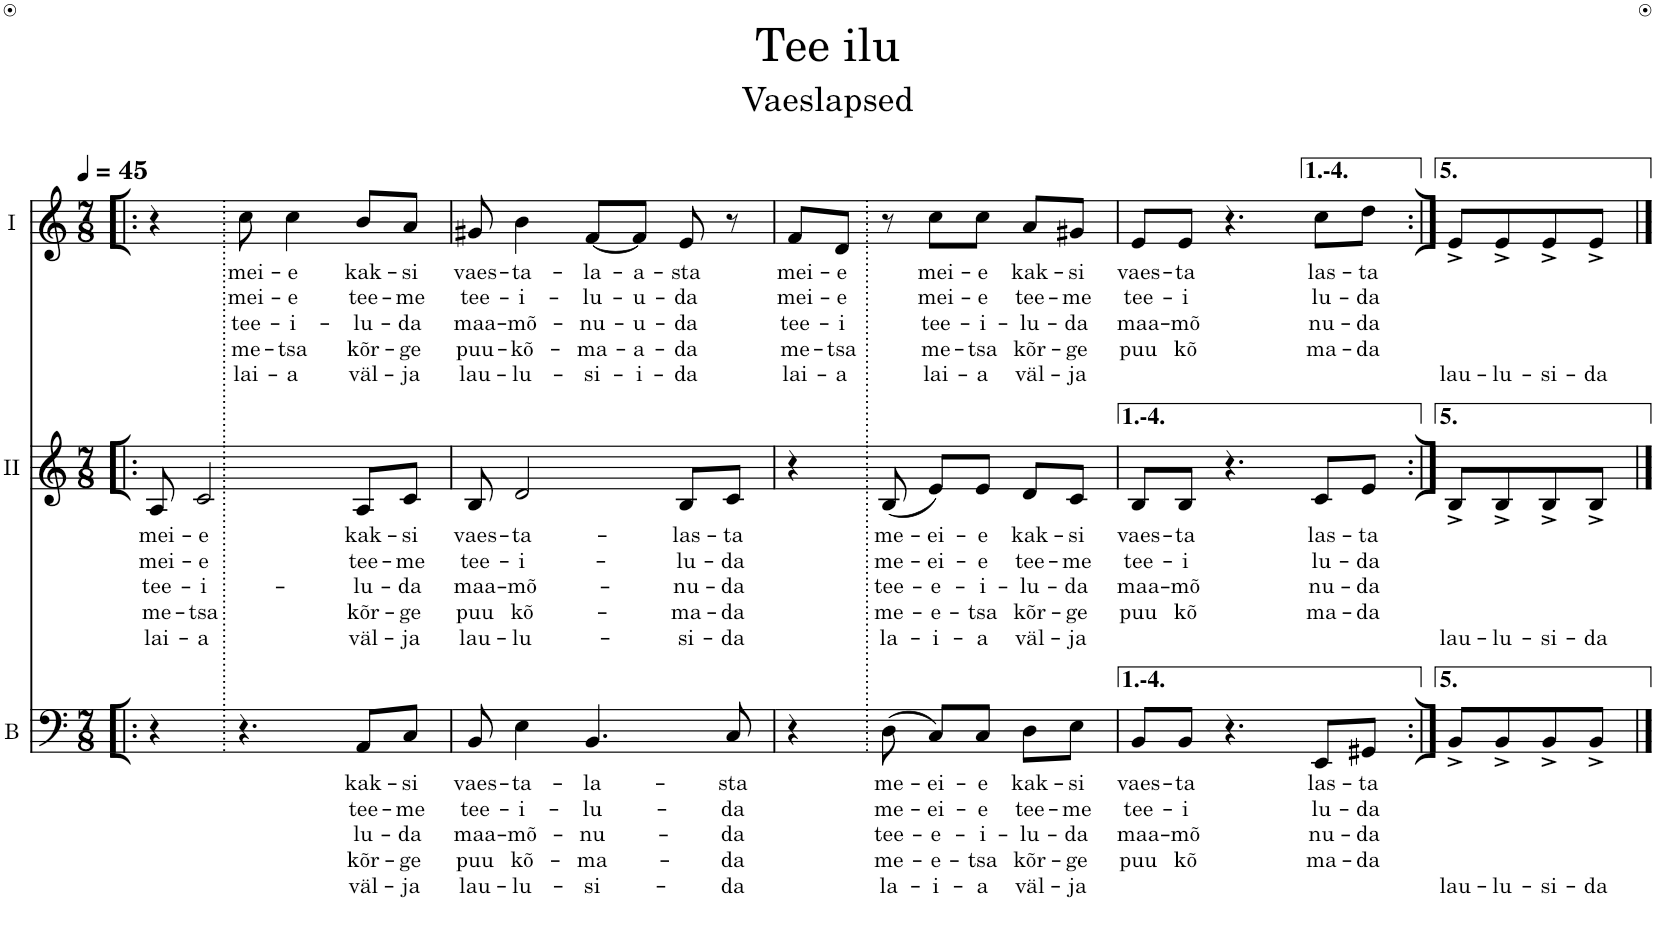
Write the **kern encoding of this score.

**kern	**text	**text	**text	**text	**text	**kern	**text	**text	**text	**text	**text	**kern	**text	**text	**text	**text	**text
*part3	*part3	*part3	*part3	*part3	*part3	*part2	*part2	*part2	*part2	*part2	*part2	*part1	*part1	*part1	*part1	*part1	*part1
*staff3	*staff3	*staff3	*staff3	*staff3	*staff3	*staff2	*staff2	*staff2	*staff2	*staff2	*staff2	*staff1	*staff1	*staff1	*staff1	*staff1	*staff1
*I"B	*	*	*	*	*	*I"II	*	*	*	*	*	*I"I	*	*	*	*	*
*I'B	*	*	*	*	*	*	*	*	*	*	*	*	*	*	*	*	*
*clefF4	*	*	*	*	*	*clefG2	*	*	*	*	*	*clefG2	*	*	*	*	*
*	*	*	*	*	*	*Trd1c2	*	*	*	*	*	*	*	*	*	*	*
*k[]	*	*	*	*	*	*k[]	*	*	*	*	*	*k[]	*	*	*	*	*
*M7/8	*	*	*	*	*	*M7/8	*	*	*	*	*	*M7/8	*	*	*	*	*
*MM45	*	*	*	*	*	*MM45	*	*	*	*	*	*MM45	*	*	*	*	*
=1!|:	=1!|:	=1!|:	=1!|:	=1!|:	=1!|:	=1!|:	=1!|:	=1!|:	=1!|:	=1!|:	=1!|:	=1!|:	=1!|:	=1!|:	=1!|:	=1!|:	=1!|:
!	!	!	!	!	!	!	!LO:LY:b	!LO:LY:b	!LO:LY:b	!LO:LY:b	!LO:LY:b	!	!	!	!	!	!
4r	.	.	.	.	.	8A/	mei-	mei-	tee-	me-	lai-	4r	.	.	.	.	.
!	!	!	!	!	!	!	!LO:LY:b	!LO:LY:b	!LO:LY:b	!LO:LY:b	!LO:LY:b	!	!	!	!	!	!
.	.	.	.	.	.	2c/	-e	-e	-i-	tsa	-a	.	.	.	.	.	.
!	!	!	!	!	!	!	!	!	!	!	!	!	!LO:LY:b	!LO:LY:b	!LO:LY:b	!LO:LY:b	!LO:LY:b
4.r	.	.	.	.	.	.	.	.	.	.	.	8cc\	mei-	mei-	tee-	me-	lai-
!	!	!	!	!	!	!	!	!	!	!	!	!	!LO:LY:b	!LO:LY:b	!LO:LY:b	!LO:LY:b	!LO:LY:b
.	.	.	.	.	.	.	.	.	.	.	.	4cc\	-e	-e	-i-	-tsa	-a
!	!LO:LY:b	!LO:LY:b	!LO:LY:b	!LO:LY:b	!LO:LY:b	!	!LO:LY:b	!LO:LY:b	!LO:LY:b	!LO:LY:b	!LO:LY:b	!	!LO:LY:b	!LO:LY:b	!LO:LY:b	!LO:LY:b	!LO:LY:b
8AA/L	kak-	tee-	lu-	kõr-	väl-	8A/L	kak-	tee-	-lu-	kõr-	väl-	8b/L	kak-	tee-	-lu-	kõr-	väl-
!	!LO:LY:b	!LO:LY:b	!LO:LY:b	!LO:LY:b	!LO:LY:b	!	!LO:LY:b	!LO:LY:b	!LO:LY:b	!LO:LY:b	!LO:LY:b	!	!LO:LY:b	!LO:LY:b	!LO:LY:b	!LO:LY:b	!LO:LY:b
8C/J	-si	-me	-da	-ge	-ja	8c/J	-si	-me	-da	-ge	-ja	8a/J	-si	-me	-da	-ge	-ja
=2	=2	=2	=2	=2	=2	=2	=2	=2	=2	=2	=2	=2	=2	=2	=2	=2	=2
!	!LO:LY:b	!LO:LY:b	!LO:LY:b	!LO:LY:b	!LO:LY:b	!	!LO:LY:b	!LO:LY:b	!LO:LY:b	!LO:LY:b	!LO:LY:b	!	!LO:LY:b	!LO:LY:b	!LO:LY:b	!LO:LY:b	!LO:LY:b
8BB/	vaes-	tee-	maa-	puu	lau-	8B/	vaes-	tee-	maa-	puu	lau-	8g#X/	vaes-	tee-	maa-	puu-	lau-
!	!LO:LY:b	!LO:LY:b	!LO:LY:b	!LO:LY:b	!LO:LY:b	!	!LO:LY:b	!LO:LY:b	!LO:LY:b	!LO:LY:b	!LO:LY:b	!	!LO:LY:b	!LO:LY:b	!LO:LY:b	!LO:LY:b	!LO:LY:b
4E\	-ta-	-i-	-mõ-	kõ-	-lu-	2d/	-ta-	-i-	-mõ-	kõ-	-lu-	4b\	-ta-	-i-	-mõ-	-kõ-	-lu-
!	!LO:LY:b	!LO:LY:b	!LO:LY:b	!LO:LY:b	!LO:LY:b	!	!	!	!	!	!	!	!LO:LY:b	!LO:LY:b	!LO:LY:b	!LO:LY:b	!LO:LY:b
4.BB/	-la-	-lu-	-nu-	ma-	-si-	.	.	.	.	.	.	[8f/L	-la-	-lu-	-nu-	-ma-	-si-
!	!	!	!	!	!	!	!	!	!	!	!	!	!LO:LY:b	!LO:LY:b	!LO:LY:b	!LO:LY:b	!LO:LY:b
.	.	.	.	.	.	.	.	.	.	.	.	8f/J]	-a-	-u-	-u-	-a-	-i-
!	!	!	!	!	!	!	!LO:LY:b	!LO:LY:b	!LO:LY:b	!LO:LY:b	!LO:LY:b	!	!LO:LY:b	!LO:LY:b	!LO:LY:b	!LO:LY:b	!LO:LY:b
.	.	.	.	.	.	8B/L	-las-	-lu-	-nu-	-ma-	-si-	8e/	-sta	-da	-da	-da	-da
!	!LO:LY:b	!LO:LY:b	!LO:LY:b	!LO:LY:b	!LO:LY:b	!	!LO:LY:b	!LO:LY:b	!LO:LY:b	!LO:LY:b	!LO:LY:b	!	!	!	!	!	!
8C/	-sta	-da	-da	-da	-da	8c/J	-ta	-da	-da	-da	-da	8r	.	.	.	.	.
=3	=3	=3	=3	=3	=3	=3	=3	=3	=3	=3	=3	=3	=3	=3	=3	=3	=3
!	!	!	!	!	!	!	!	!	!	!	!	!	!LO:LY:b	!LO:LY:b	!LO:LY:b	!LO:LY:b	!LO:LY:b
4r	.	.	.	.	.	4r	.	.	.	.	.	8f/L	mei-	mei-	tee-	me-	lai-
!	!	!	!	!	!	!	!	!	!	!	!	!	!LO:LY:b	!LO:LY:b	!LO:LY:b	!LO:LY:b	!LO:LY:b
.	.	.	.	.	.	.	.	.	.	.	.	8d/J	-e	-e	-i	-tsa	-a
!	!LO:LY:b	!LO:LY:b	!LO:LY:b	!LO:LY:b	!LO:LY:b	!	!LO:LY:b	!LO:LY:b	!LO:LY:b	!LO:LY:b	!LO:LY:b	!	!	!	!	!	!
(8D\	me-	me-	tee-	me-	la-	(8B/	me-	me-	tee-	me-	la-	8r	.	.	.	.	.
!	!LO:LY:b	!LO:LY:b	!LO:LY:b	!LO:LY:b	!LO:LY:b	!	!LO:LY:b	!LO:LY:b	!LO:LY:b	!LO:LY:b	!LO:LY:b	!	!LO:LY:b	!LO:LY:b	!LO:LY:b	!LO:LY:b	!LO:LY:b
8C/L)	-ei-	-ei-	-e-	-e-	-i-	8e/L)	-ei-	-ei-	-e-	-e-	-i-	8cc\L	mei-	mei-	tee-	-me-	lai-
!	!LO:LY:b	!LO:LY:b	!LO:LY:b	!LO:LY:b	!LO:LY:b	!	!LO:LY:b	!LO:LY:b	!LO:LY:b	!LO:LY:b	!LO:LY:b	!	!LO:LY:b	!LO:LY:b	!LO:LY:b	!LO:LY:b	!LO:LY:b
8C/J	-e	-e	-i-	-tsa	-a	8e/J	-e	-e	-i-	-tsa	-a	8cc\J	-e	-e	-i-	-tsa	-a
!	!LO:LY:b	!LO:LY:b	!LO:LY:b	!LO:LY:b	!LO:LY:b	!	!LO:LY:b	!LO:LY:b	!LO:LY:b	!LO:LY:b	!LO:LY:b	!	!LO:LY:b	!LO:LY:b	!LO:LY:b	!LO:LY:b	!LO:LY:b
8D\L	kak-	tee-	-lu-	kõr-	väl-	8d/L	kak-	-tee-	-lu-	kõr-	väl-	8a/L	kak-	tee-	-lu-	kõr-	väl-
!	!LO:LY:b	!LO:LY:b	!LO:LY:b	!LO:LY:b	!LO:LY:b	!	!LO:LY:b	!LO:LY:b	!LO:LY:b	!LO:LY:b	!LO:LY:b	!	!LO:LY:b	!LO:LY:b	!LO:LY:b	!LO:LY:b	!LO:LY:b
8E\J	-si	-me	-da	-ge	-ja	8c/J	-si	-me	-da	-ge	-ja	8g#X/J	-si	-me	-da	-ge	-ja
=4	=4	=4	=4	=4	=4	=4	=4	=4	=4	=4	=4	=4	=4	=4	=4	=4	=4
!	!LO:LY:b	!LO:LY:b	!LO:LY:b	!LO:LY:b	!	!	!LO:LY:b	!LO:LY:b	!LO:LY:b	!LO:LY:b	!	!	!LO:LY:b	!LO:LY:b	!LO:LY:b	!LO:LY:b	!
8BB/L	vaes-	tee-	maa-	puu	.	8B/L	vaes-	tee-	maa-	puu	.	8e/L	vaes-	tee-	maa-	puu	.
!	!LO:LY:b	!LO:LY:b	!LO:LY:b	!LO:LY:b	!	!	!LO:LY:b	!LO:LY:b	!LO:LY:b	!LO:LY:b	!	!	!LO:LY:b	!LO:LY:b	!LO:LY:b	!LO:LY:b	!
8BB/J	-ta	-i	-mõ	kõ	.	8B/J	-ta	-i	-mõ	kõ	.	8e/J	-ta	-i	-mõ	kõ	.
4.r	.	.	.	.	.	4.r	.	.	.	.	.	4.r	.	.	.	.	.
!	!LO:LY:b	!LO:LY:b	!LO:LY:b	!LO:LY:b	!	!	!LO:LY:b	!LO:LY:b	!LO:LY:b	!LO:LY:b	!	!	!LO:LY:b	!LO:LY:b	!LO:LY:b	!LO:LY:b	!
8EE/L	las-	lu-	nu-	ma-	.	8c/L	las-	lu-	nu-	ma-	.	8cc\L	las-	lu-	nu-	ma-	.
!	!LO:LY:b	!LO:LY:b	!LO:LY:b	!LO:LY:b	!	!	!LO:LY:b	!LO:LY:b	!LO:LY:b	!LO:LY:b	!	!	!LO:LY:b	!LO:LY:b	!LO:LY:b	!LO:LY:b	!
8GG#X/J	-ta	-da	-da	-da	.	8e/J	-ta	-da	-da	-da	.	8dd\J	-ta	-da	-da	-da	.
=5:|!	=5:|!	=5:|!	=5:|!	=5:|!	=5:|!	=5:|!	=5:|!	=5:|!	=5:|!	=5:|!	=5:|!	=5:|!	=5:|!	=5:|!	=5:|!	=5:|!	=5:|!
!	!	!	!	!	!LO:LY:b	!	!	!	!	!	!LO:LY:b	!	!	!	!	!	!LO:LY:b
8BB^/L	.	.	.	.	lau-	8B^/L	.	.	.	.	lau-	8e^/L	.	.	.	.	lau-
!	!	!	!	!	!LO:LY:b	!	!	!	!	!	!LO:LY:b	!	!	!	!	!	!LO:LY:b
8BB^/	.	.	.	.	-lu-	8B^/	.	.	.	.	-lu-	8e^/	.	.	.	.	-lu-
!	!	!	!	!	!LO:LY:b	!	!	!	!	!	!LO:LY:b	!	!	!	!	!	!LO:LY:b
8BB^/	.	.	.	.	-si-	8B^/	.	.	.	.	-si-	8e^/	.	.	.	.	-si-
!	!	!	!	!	!LO:LY:b	!	!	!	!	!	!LO:LY:b	!	!	!	!	!	!LO:LY:b
8BB^/J	.	.	.	.	-da	8B^/J	.	.	.	.	-da	8e^/J	.	.	.	.	-da
==	==	==	==	==	==	==	==	==	==	==	==	==	==	==	==	==	==
*-	*-	*-	*-	*-	*-	*-	*-	*-	*-	*-	*-	*-	*-	*-	*-	*-	*-
